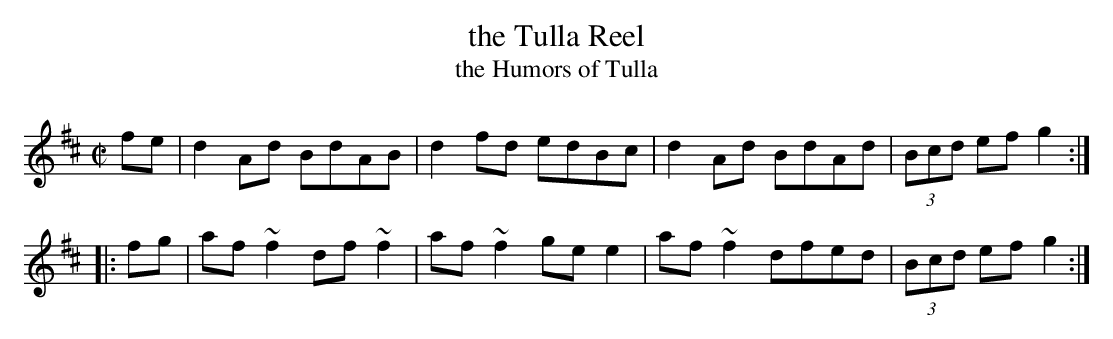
X:1
T: the Tulla Reel
T: the Humors of Tulla
M: C|
L: 1/8
K: D
   fe | d2Ad  BdAB  | d2fd  edBc | d2Ad  BdAd | (3Bcd ef g2 :|
|: fg | af~f2 df~f2 | af~f2 gee2 | af~f2 dfed | (3Bcd ef g2 :|
